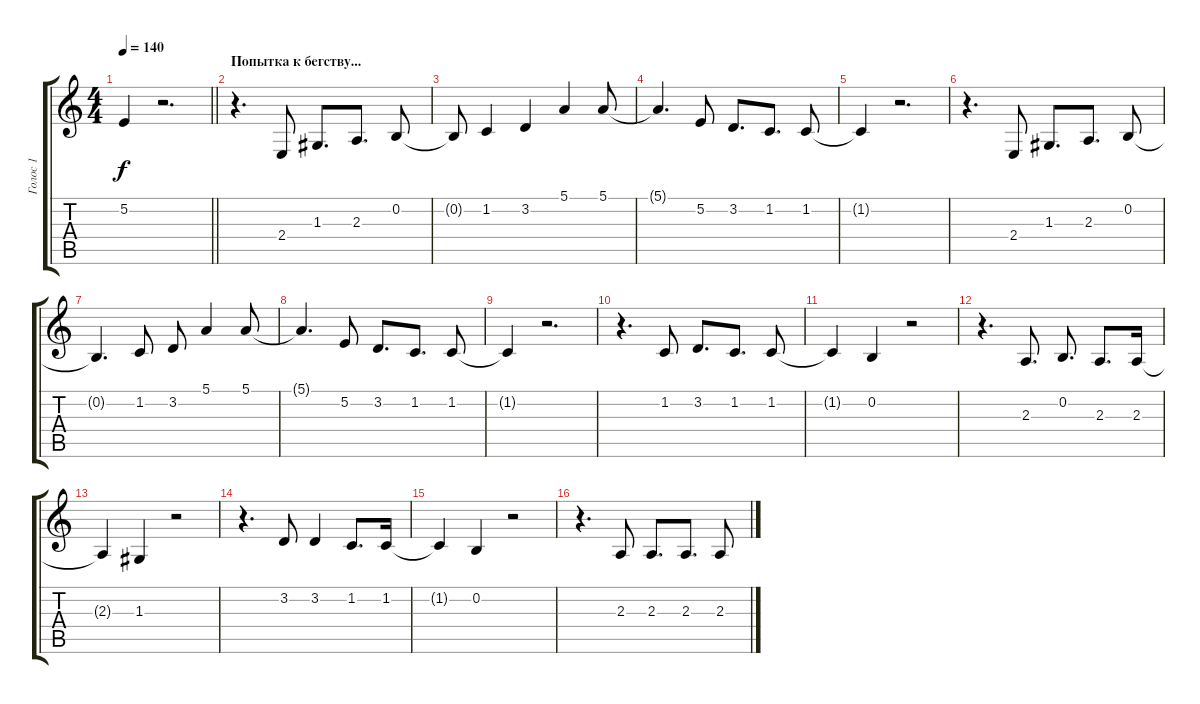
\track ("Голос 1" "Голос 1") {instrument pad1newage}
\staff {score tabs}
\tuning (E4 B3 G3 D3 A2 E2) {hide}
\ts (4 4)
\tempo 140
\clef g2
\barLineRight lightlight
\ks c
5.2{t}.4{dy f} r.2{d} |
\section ("" "Попытка к бегству...")
r.4{d} 2.4.8 1.3.8{d} 2.3.8{d} 0.2.8 |
0.2{t}.8 1.2.4 3.2.4 5.1.4 5.1.8 |
5.1{t}.4{d} 5.2.8 3.2.8{d} 1.2.8{d} 1.2.8 |
1.2{t}.4 r.2{d} |
r.4{d} 2.4.8 1.3.8{d} 2.3.8{d} 0.2.8 |
0.2{t}.4{d} 1.2.8 3.2.8 5.1.4 5.1.8 |
5.1{t}.4{d} 5.2.8 3.2.8{d} 1.2.8{d} 1.2.8 |
1.2{t}.4 r.2{d} |
r.4{d} 1.2.8 3.2.8{d} 1.2.8{d} 1.2.8 |
1.2{t}.4 0.2.4 r.2 |
r.4{d} 2.3.8{d} 0.2.8{d} 2.3.8{d} 2.3.16 |
2.3{t}.4 1.3.4 r.2 |
r.4{d} 3.2.8 3.2.4 1.2.8{d} 1.2.16 |
1.2{t}.4 0.2.4 r.2 |
r.4{d} 2.3.8 2.3.8{d} 2.3.8{d} 2.3.8
